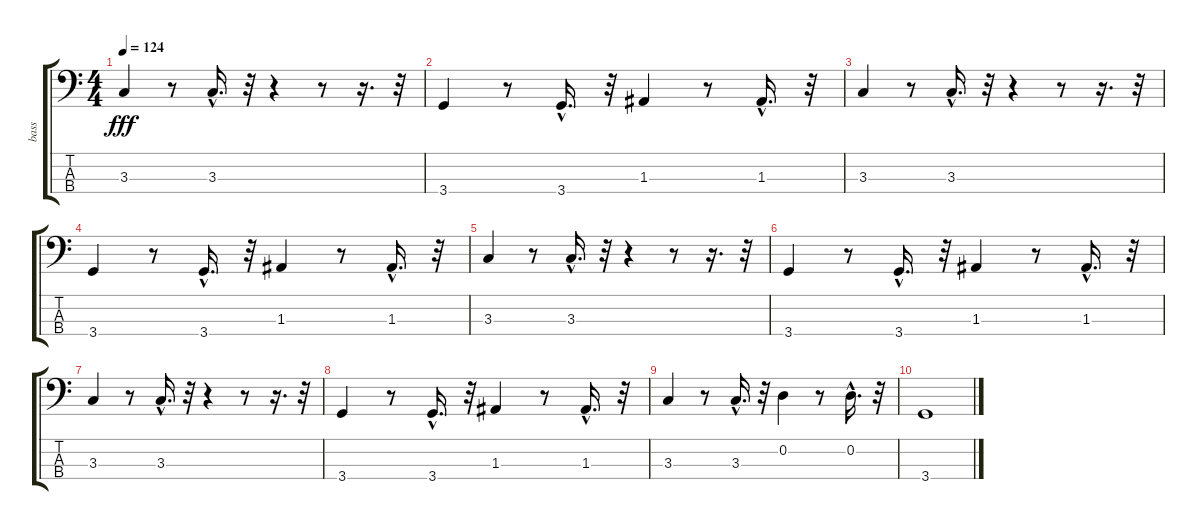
\track ("bass" "bass") {instrument electricbassfinger}
\staff {score tabs}
\tuning (G2 D2 A1 E1) {hide}
\ts (4 4)
\tempo 124
\clef f4
\ks c
3.3.4{dy fff} r.8 3.3{hac}.16{d} r.32 r.4 r.8 r.16{d} r.32 |
3.4.4 r.8 3.4{hac}.16{d} r.32 1.3.4 r.8 1.3{hac}.16{d} r.32 |
3.3.4 r.8 3.3{hac}.16{d} r.32 r.4 r.8 r.16{d} r.32 |
3.4.4 r.8 3.4{hac}.16{d} r.32 1.3.4 r.8 1.3{hac}.16{d} r.32 |
3.3.4 r.8 3.3{hac}.16{d} r.32 r.4 r.8 r.16{d} r.32 |
3.4.4 r.8 3.4{hac}.16{d} r.32 1.3.4 r.8 1.3{hac}.16{d} r.32 |
3.3.4 r.8 3.3{hac}.16{d} r.32 r.4 r.8 r.16{d} r.32 |
3.4.4 r.8 3.4{hac}.16{d} r.32 1.3.4 r.8 1.3{hac}.16{d} r.32 |
3.3.4 r.8 3.3{hac}.16{d} r.32 0.2.4 r.8 0.2{hac}.16{d} r.32 |
3.4.1
